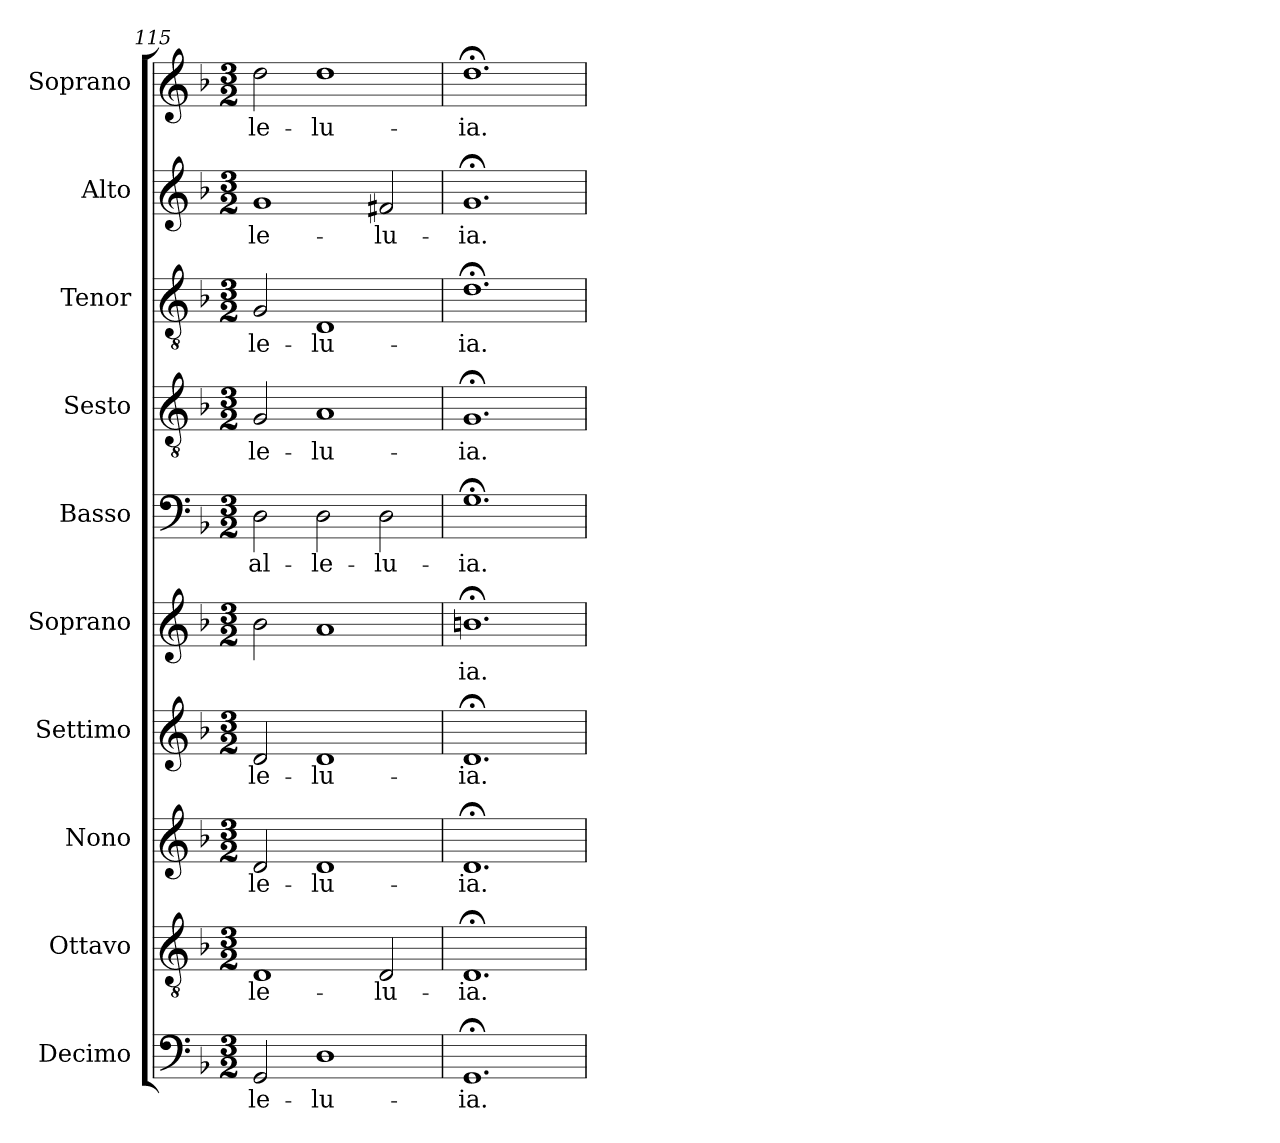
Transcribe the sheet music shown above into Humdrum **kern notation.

**kern	**text	**kern	**text	**kern	**text	**kern	**text	**kern	**text	**kern	**text	**kern	**text	**kern	**text	**kern	**text	**kern	**text
*part10	*part10	*part9	*part9	*part8	*part8	*part7	*part7	*part6	*part6	*part5	*part5	*part4	*part4	*part3	*part3	*part2	*part2	*part1	*part1
*staff10	*staff10	*staff9	*staff9	*staff8	*staff8	*staff7	*staff7	*staff6	*staff6	*staff5	*staff5	*staff4	*staff4	*staff3	*staff3	*staff2	*staff2	*staff1	*staff1
*I"Decimo	*	*I"Ottavo	*	*I"Nono	*	*I"Settimo	*	*I"Soprano	*	*I"Basso	*	*I"Sesto	*	*I"Tenor	*	*I"Alto	*	*I"Soprano	*
*I'Dc.	*	*I'Ot.	*	*I'N.	*	*I'St.	*	*I'S.	*	*I'B.	*	*I'Ss.	*	*I'T.	*	*I'A.	*	*I'S.	*
*clefF4	*	*clefGv2	*	*clefG2	*	*clefG2	*	*clefG2	*	*clefF4	*	*clefGv2	*	*clefGv2	*	*clefG2	*	*clefG2	*
*	*	*ITrd7c12	*	*	*	*	*	*	*	*	*	*ITrd7c12	*	*ITrd7c12	*	*	*	*	*
*k[b-]	*	*k[b-]	*	*k[b-]	*	*k[b-]	*	*k[b-]	*	*k[b-]	*	*k[b-]	*	*k[b-]	*	*k[b-]	*	*k[b-]	*
*F:	*	*F:	*	*F:	*	*F:	*	*F:	*	*F:	*	*F:	*	*F:	*	*F:	*	*F:	*
*M3/2	*	*M3/2	*	*M3/2	*	*M3/2	*	*M3/2	*	*M3/2	*	*M3/2	*	*M3/2	*	*M3/2	*	*M3/2	*
=115	=115	=115	=115	=115	=115	=115	=115	=115	=115	=115	=115	=115	=115	=115	=115	=115	=115	=115	=115
!	!LO:LY:b:color=#000000	!	!	!	!	!	!	!	!	!	!	!	!	!	!	!	!	!	!
!	!	!	!LO:LY:b:color=#000000	!	!	!	!	!	!	!	!	!	!	!	!	!	!	!	!
!	!	!	!	!	!LO:LY:b:color=#000000	!	!	!	!	!	!	!	!	!	!	!	!	!	!
!	!	!	!	!	!	!	!LO:LY:b:color=#000000	!	!	!	!	!	!	!	!	!	!	!	!
!	!	!	!	!	!	!	!	!	!	!	!LO:LY:b:color=#000000	!	!	!	!	!	!	!	!
!	!	!	!	!	!	!	!	!	!	!	!	!	!LO:LY:b:color=#000000	!	!	!	!	!	!
!	!	!	!	!	!	!	!	!	!	!	!	!	!	!	!LO:LY:b:color=#000000	!	!	!	!
!	!	!	!	!	!	!	!	!	!	!	!	!	!	!	!	!	!LO:LY:b:color=#000000	!	!
!	!	!	!	!	!	!	!	!	!	!	!	!	!	!	!	!	!	!	!LO:LY:b:color=#000000
2GGi/	-le-	1DDi	-le-	2di/	-le-	2di/	-le-	2b-i\	.	2Di\	al-	2GGi/	-le-	2GGi/	-le-	1gi	-le-	2ddi\	-le-
!	!LO:LY:b:color=#000000	!	!	!	!	!	!	!	!	!	!	!	!	!	!	!	!	!	!
!	!	!	!	!	!LO:LY:b:color=#000000	!	!	!	!	!	!	!	!	!	!	!	!	!	!
!	!	!	!	!	!	!	!LO:LY:b:color=#000000	!	!	!	!	!	!	!	!	!	!	!	!
!	!	!	!	!	!	!	!	!	!	!	!LO:LY:b:color=#000000	!	!	!	!	!	!	!	!
!	!	!	!	!	!	!	!	!	!	!	!	!	!LO:LY:b:color=#000000	!	!	!	!	!	!
!	!	!	!	!	!	!	!	!	!	!	!	!	!	!	!LO:LY:b:color=#000000	!	!	!	!
!	!	!	!	!	!	!	!	!	!	!	!	!	!	!	!	!	!	!	!LO:LY:b:color=#000000
1Di	-lu-	.	.	1di	-lu-	1di	-lu-	1ai	.	2Di\	-le-	1AAi	-lu-	1DDi	-lu-	.	.	1ddi	-lu-
!	!	!	!LO:LY:b:color=#000000	!	!	!	!	!	!	!	!	!	!	!	!	!	!	!	!
!	!	!	!	!	!	!	!	!	!	!	!LO:LY:b:color=#000000	!	!	!	!	!	!	!	!
!	!	!	!	!	!	!	!	!	!	!	!	!	!	!	!	!	!LO:LY:b:color=#000000	!	!
.	.	2DDi/	-lu-	.	.	.	.	.	.	2Di\	-lu-	.	.	.	.	2f#Xi/	-lu-	.	.
=116	=116	=116	=116	=116	=116	=116	=116	=116	=116	=116	=116	=116	=116	=116	=116	=116	=116	=116	=116
!	!LO:LY:b:color=#000000	!	!	!	!	!	!	!	!	!	!	!	!	!	!	!	!	!	!
!	!	!	!LO:LY:b:color=#000000	!	!	!	!	!	!	!	!	!	!	!	!	!	!	!	!
!	!	!	!	!	!LO:LY:b:color=#000000	!	!	!	!	!	!	!	!	!	!	!	!	!	!
!	!	!	!	!	!	!	!LO:LY:b:color=#000000	!	!	!	!	!	!	!	!	!	!	!	!
!	!	!	!	!	!	!	!	!	!LO:LY:b:color=#000000	!	!	!	!	!	!	!	!	!	!
!	!	!	!	!	!	!	!	!	!	!	!LO:LY:b:color=#000000	!	!	!	!	!	!	!	!
!	!	!	!	!	!	!	!	!	!	!	!	!	!LO:LY:b:color=#000000	!	!	!	!	!	!
!	!	!	!	!	!	!	!	!	!	!	!	!	!	!	!LO:LY:b:color=#000000	!	!	!	!
!	!	!	!	!	!	!	!	!	!	!	!	!	!	!	!	!	!LO:LY:b:color=#000000	!	!
!	!	!	!	!	!	!	!	!	!	!	!	!	!	!	!	!	!	!	!LO:LY:b:color=#000000
1.GG;i	-ia.	1.DD;i	-ia.	1.d;i	-ia.	1.d;i	-ia.	1.bn;i	-ia.	1.G;i	-ia.	1.GG;i	-ia.	1.D;i	-ia.	1.g;i	-ia.	1.dd;i	-ia.
=	=	=	=	=	=	=	=	=	=	=	=	=	=	=	=	=	=	=	=
*-	*-	*-	*-	*-	*-	*-	*-	*-	*-	*-	*-	*-	*-	*-	*-	*-	*-	*-	*-
